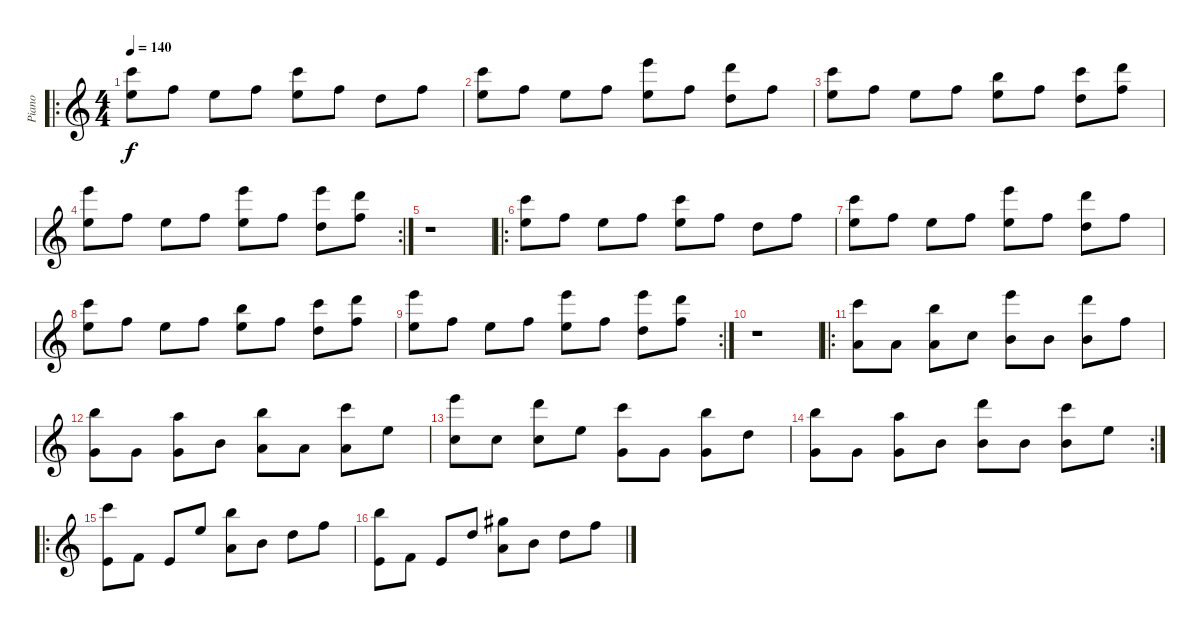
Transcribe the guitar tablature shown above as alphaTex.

\track ("Piano" "Piano") {instrument acousticgrandpiano}
\staff {score}
\tuning (E4 B3 G3 D3 A2 E2) {hide}
\ro
\ts (4 4)
\tempo 140
\clef g2
\ks c
(20.1 21.3).8{dy f} 18.2.8 21.3.8 18.2.8 (20.1 21.3).8 18.2.8 19.3.8 18.2.8 |
(20.1 21.3).8 18.2.8 21.3.8 18.2.8 (24.1 21.3).8 18.2.8 (22.1 19.3).8 18.2.8 |
(20.1 21.3).8 18.2.8 21.3.8 18.2.8 (19.1 21.3).8 18.2.8 (20.1 19.3).8 (22.1 18.2).8 |
\rc 2
(24.1 21.3).8 18.2.8 21.3.8 18.2.8 (24.1 21.3).8 18.2.8 (24.1 19.3).8 (22.1 18.2).8 |
r.1 |
\ro
(20.1 21.3).8 18.2.8 21.3.8 18.2.8 (20.1 21.3).8 18.2.8 19.3.8 18.2.8 |
(20.1 21.3).8 18.2.8 21.3.8 18.2.8 (24.1 21.3).8 18.2.8 (22.1 19.3).8 18.2.8 |
(20.1 21.3).8 18.2.8 21.3.8 18.2.8 (19.1 21.3).8 18.2.8 (20.1 19.3).8 (22.1 18.2).8 |
\rc 2
(24.1 21.3).8 18.2.8 21.3.8 18.2.8 (24.1 21.3).8 18.2.8 (24.1 19.3).8 (22.1 18.2).8 |
r.1 |
\ro
(20.1 19.4).8 19.4.8 (19.1 19.4).8 17.3.8 (24.1 21.4).8 21.4.8 (22.1 21.4).8 22.3.8 |
(19.1 17.4).8 17.4.8 (17.1 17.4).8 16.3.8 (19.1 19.4).8 19.4.8 (20.1 19.4).8 21.3.8 |
(24.1 22.4).8 22.4.8 (22.1 22.4).8 21.3.8 (20.1 17.4).8 17.4.8 (19.1 17.4).8 19.3.8 |
\rc 2
(19.1 17.4).8 17.4.8 (17.1 17.4).8 16.3.8 (22.1 21.4).8 21.4.8 (20.1 21.4).8 21.3.8 |
\ro
(20.1 14.4).8 15.4.8 14.4.8 17.2.8 (19.1 19.4).8 21.4.8 19.3.8 18.2.8 |
(19.1 14.4).8 15.4.8 14.4.8 15.2.8 (16.1 19.4).8 21.4.8 19.3.8 18.2.8
